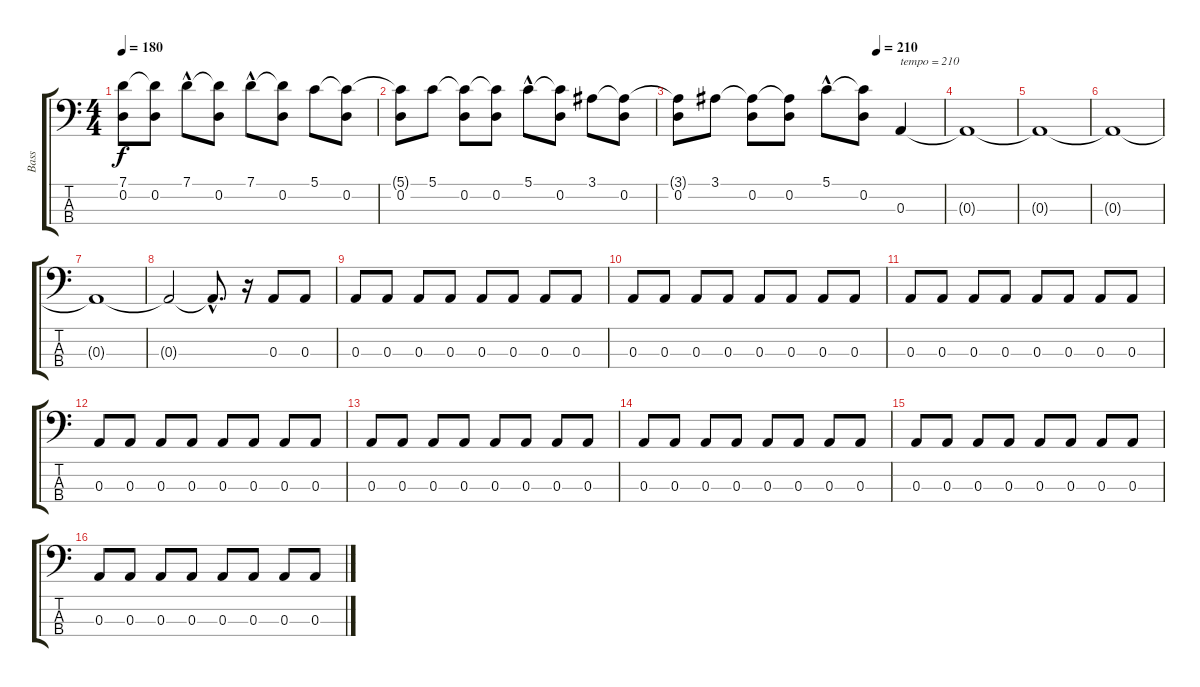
\track ("Bass" "Bass") {instrument electricbassfinger}
\staff {score tabs}
\tuning (G2 D2 A1 E1) {hide}
\ts (4 4)
\tempo 180
\clef f4
\ks c
(7.1{t} 0.2).8{dy f} (7.1{t} 0.2).8 7.1{hac}.8 (7.1{t} 0.2).8 7.1{hac}.8 (7.1{t} 0.2).8 5.1.8 (5.1{t} 0.2).8 |
(5.1{t} 0.2).8 5.1.8 (5.1{t} 0.2).8 (5.1{t} 0.2).8 5.1{hac}.8 (5.1{t} 0.2).8 3.1.8 (3.1{t} 0.2).8 |
\tempo (210 0.75)
(3.1{t} 0.2).8 3.1.8 (3.1{t} 0.2).8 (3.1{t} 0.2).8 5.1{hac}.8 (5.1{t} 0.2).8 0.3.4{txt "tempo = 210"} |
0.3{t}.1 |
0.3{t}.1 |
0.3{t}.1 |
0.3{t}.1 |
0.3{t}.2 0.3{hac t}.8{d} r.16 0.3.8 0.3.8 |
0.3.8 0.3.8 0.3.8 0.3.8 0.3.8 0.3.8 0.3.8 0.3.8 |
0.3.8 0.3.8 0.3.8 0.3.8 0.3.8 0.3.8 0.3.8 0.3.8 |
0.3.8 0.3.8 0.3.8 0.3.8 0.3.8 0.3.8 0.3.8 0.3.8 |
0.3.8 0.3.8 0.3.8 0.3.8 0.3.8 0.3.8 0.3.8 0.3.8 |
0.3.8 0.3.8 0.3.8 0.3.8 0.3.8 0.3.8 0.3.8 0.3.8 |
0.3.8 0.3.8 0.3.8 0.3.8 0.3.8 0.3.8 0.3.8 0.3.8 |
0.3.8 0.3.8 0.3.8 0.3.8 0.3.8 0.3.8 0.3.8 0.3.8 |
0.3.8 0.3.8 0.3.8 0.3.8 0.3.8 0.3.8 0.3.8 0.3.8
